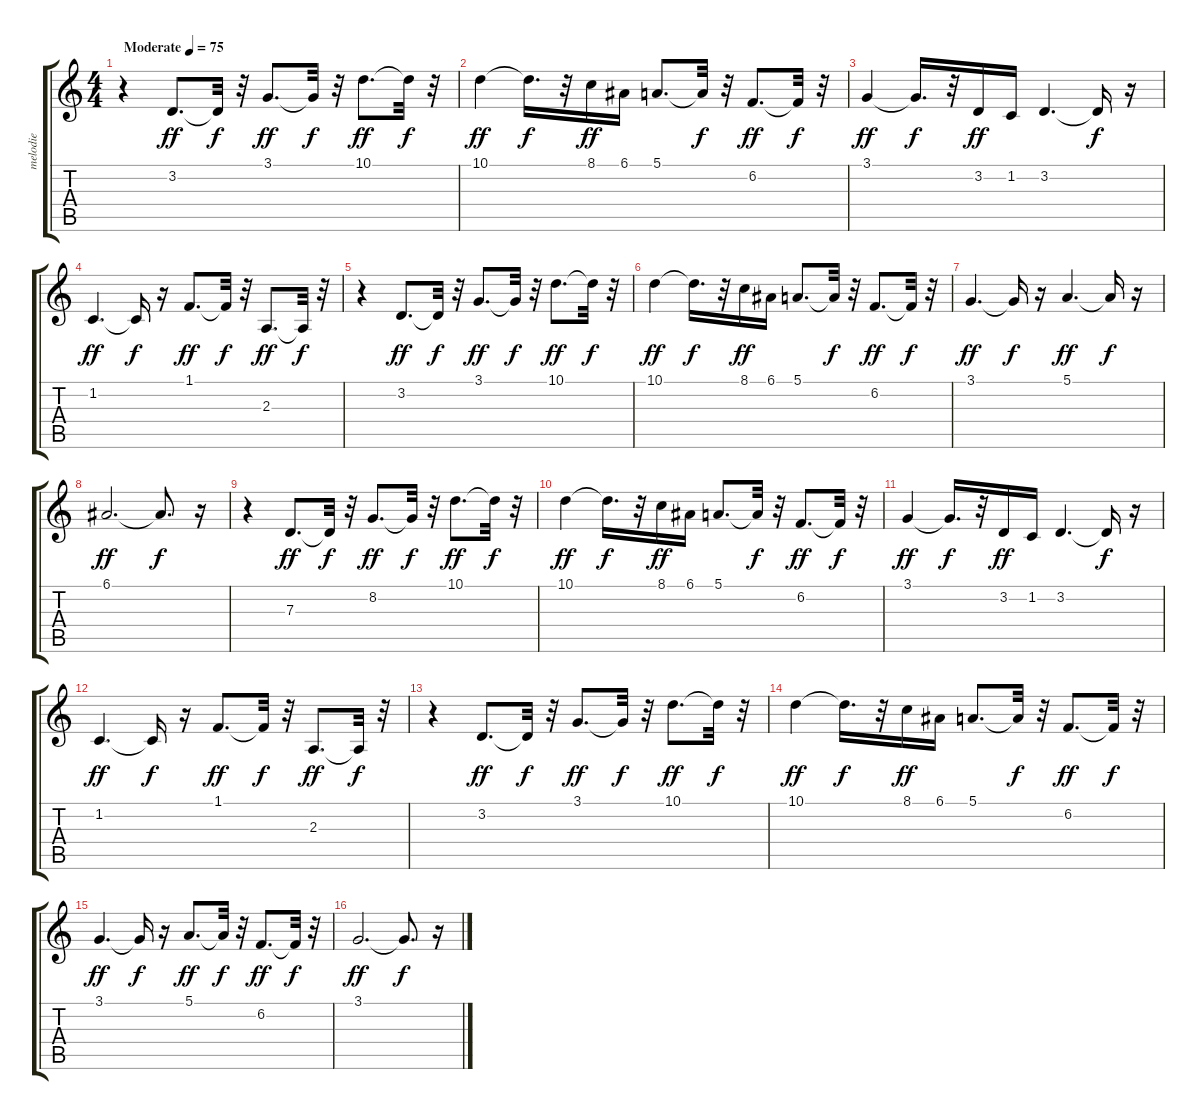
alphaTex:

\track ("melodie" "melodie") {instrument shamisen}
\staff {score tabs}
\tuning (E4 B3 G3 D3 A2 E2) {hide}
\ts (4 4)
\tempo (75 "Moderate")
\clef g2
\ks c
r.4{dy ff instrument shamisen} 3.2.8{d} 3.2{t}.32{dy f} r.32 3.1.8{d dy ff} 3.1{t}.32{dy f} r.32 10.1.8{d dy ff} 10.1{t}.32{dy f} r.32 |
10.1.4{dy ff} 10.1{t}.16{d dy f} r.32 8.1.16{dy ff} 6.1.16 5.1.8{d} 5.1{t}.32{dy f} r.32 6.2.8{d dy ff} 6.2{t}.32{dy f} r.32 |
3.1.4{dy ff} 3.1{t}.16{d dy f} r.32 3.2.16{dy ff} 1.2.16 3.2.4{d} 3.2{t}.16{dy f} r.16 |
1.2.4{d dy ff} 1.2{t}.16{dy f} r.16 1.1.8{d dy ff} 1.1{t}.32{dy f} r.32 2.3.8{d dy ff} 2.3{t}.32{dy f} r.32 |
r.4 3.2.8{d dy ff} 3.2{t}.32{dy f} r.32 3.1.8{d dy ff} 3.1{t}.32{dy f} r.32 10.1.8{d dy ff} 10.1{t}.32{dy f} r.32 |
10.1.4{dy ff} 10.1{t}.16{d dy f} r.32 8.1.16{dy ff} 6.1.16 5.1.8{d} 5.1{t}.32{dy f} r.32 6.2.8{d dy ff} 6.2{t}.32{dy f} r.32 |
3.1.4{d dy ff} 3.1{t}.16{dy f} r.16 5.1.4{d dy ff} 5.1{t}.16{dy f} r.16 |
6.1.2{d dy ff} 6.1{t}.8{d dy f} r.16 |
r.4 7.3.8{d dy ff} 7.3{t}.32{dy f} r.32 8.2.8{d dy ff} 8.2{t}.32{dy f} r.32 10.1.8{d dy ff} 10.1{t}.32{dy f} r.32 |
10.1.4{dy ff} 10.1{t}.16{d dy f} r.32 8.1.16{dy ff} 6.1.16 5.1.8{d} 5.1{t}.32{dy f} r.32 6.2.8{d dy ff} 6.2{t}.32{dy f} r.32 |
3.1.4{dy ff} 3.1{t}.16{d dy f} r.32 3.2.16{dy ff} 1.2.16 3.2.4{d} 3.2{t}.16{dy f} r.16 |
1.2.4{d dy ff} 1.2{t}.16{dy f} r.16 1.1.8{d dy ff} 1.1{t}.32{dy f} r.32 2.3.8{d dy ff} 2.3{t}.32{dy f} r.32 |
r.4 3.2.8{d dy ff} 3.2{t}.32{dy f} r.32 3.1.8{d dy ff} 3.1{t}.32{dy f} r.32 10.1.8{d dy ff} 10.1{t}.32{dy f} r.32 |
10.1.4{dy ff} 10.1{t}.16{d dy f} r.32 8.1.16{dy ff} 6.1.16 5.1.8{d} 5.1{t}.32{dy f} r.32 6.2.8{d dy ff} 6.2{t}.32{dy f} r.32 |
3.1.4{d dy ff} 3.1{t}.16{dy f} r.16 5.1.8{d dy ff} 5.1{t}.32{dy f} r.32 6.2.8{d dy ff} 6.2{t}.32{dy f} r.32 |
3.1.2{d dy ff} 3.1{t}.8{d dy f} r.16
